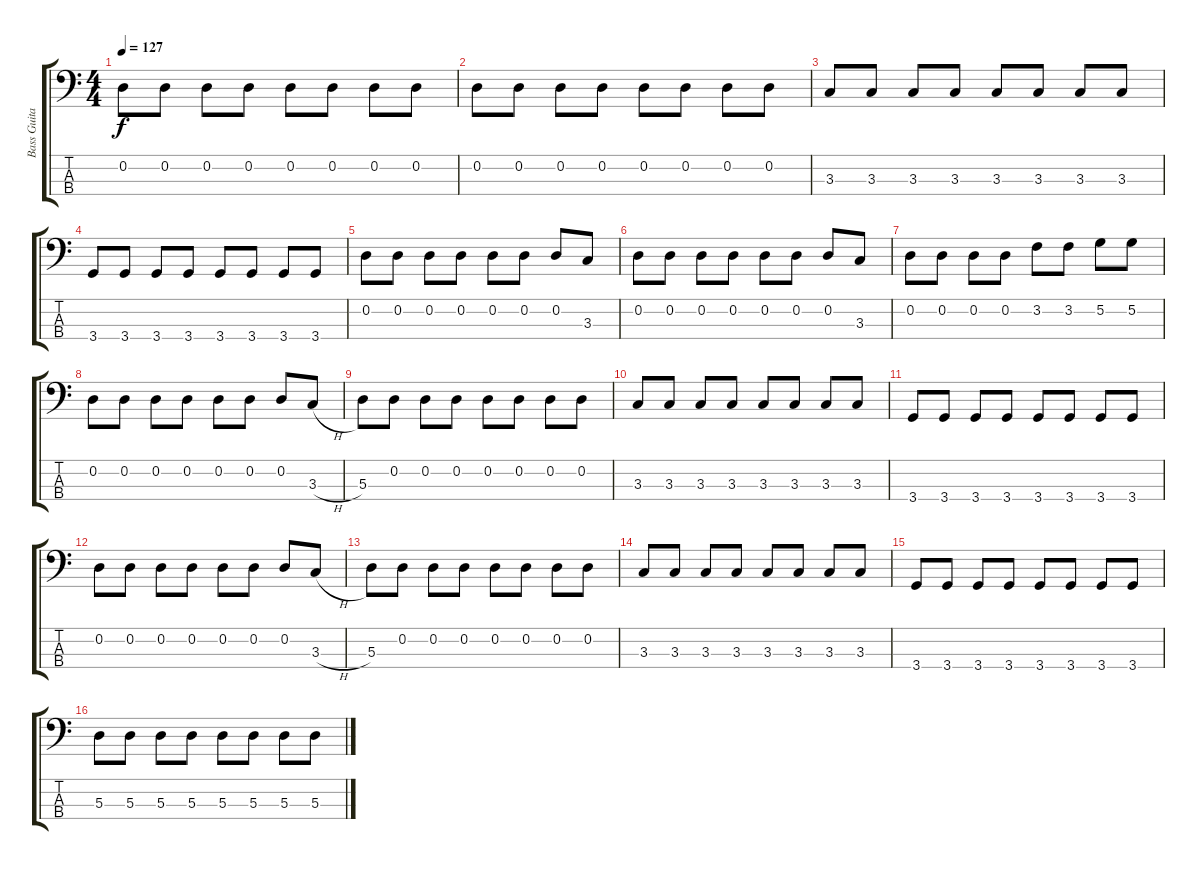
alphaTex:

\track ("Bass Guitar" "Bass Guita") {instrument electricbassfinger}
\staff {score tabs}
\tuning (G2 D2 A1 E1) {hide}
\ts (4 4)
\tempo 127
\clef f4
\ks c
0.2.8{dy f instrument electricbasspick} 0.2.8 0.2.8 0.2.8 0.2.8 0.2.8 0.2.8 0.2.8 |
0.2.8 0.2.8 0.2.8 0.2.8 0.2.8 0.2.8 0.2.8 0.2.8 |
3.3.8 3.3.8 3.3.8 3.3.8 3.3.8 3.3.8 3.3.8 3.3.8 |
3.4.8 3.4.8 3.4.8 3.4.8 3.4.8 3.4.8 3.4.8 3.4.8 |
0.2.8 0.2.8 0.2.8 0.2.8 0.2.8 0.2.8 0.2.8 3.3.8 |
0.2.8 0.2.8 0.2.8 0.2.8 0.2.8 0.2.8 0.2.8 3.3.8 |
0.2.8 0.2.8 0.2.8 0.2.8 3.2.8 3.2.8 5.2.8 5.2.8 |
0.2.8{instrument electricbasspick} 0.2.8 0.2.8 0.2.8 0.2.8 0.2.8 0.2.8 3.3{h}.8 |
5.3.8 0.2.8 0.2.8 0.2.8 0.2.8 0.2.8 0.2.8 0.2.8 |
3.3.8 3.3.8 3.3.8 3.3.8 3.3.8 3.3.8 3.3.8 3.3.8 |
3.4.8 3.4.8 3.4.8 3.4.8 3.4.8 3.4.8 3.4.8 3.4.8 |
0.2.8{instrument electricbasspick} 0.2.8 0.2.8 0.2.8 0.2.8 0.2.8 0.2.8 3.3{h}.8 |
5.3.8 0.2.8 0.2.8 0.2.8 0.2.8 0.2.8 0.2.8 0.2.8 |
3.3.8 3.3.8 3.3.8 3.3.8 3.3.8 3.3.8 3.3.8 3.3.8 |
3.4.8 3.4.8 3.4.8 3.4.8 3.4.8 3.4.8 3.4.8 3.4.8 |
5.3.8 5.3.8 5.3.8 5.3.8 5.3.8 5.3.8 5.3.8 5.3.8
